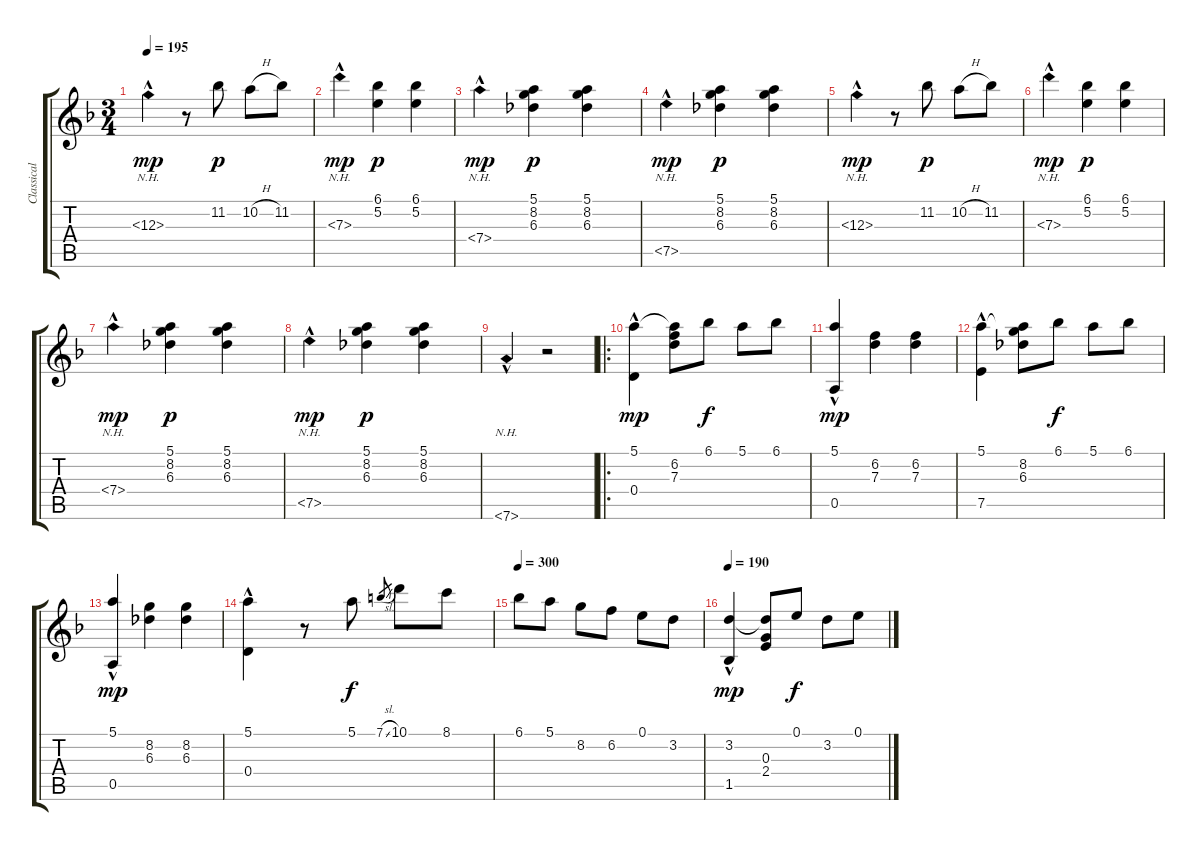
\track ("Classical guitar" "Classical ") {instrument acousticguitarnylon}
\staff {score tabs}
\tuning (E4 B3 G3 D3 A2 D2) {hide}
\ts (3 4)
\tempo 195
\clef g2
\ks dminor
12.3{nh hac}.4{dy mp instrument acousticguitarnylon} r.8 11.2.8{dy p} 10.2{h}.8 11.2.8 |
7.3{nh hac}.4{dy mp} (6.1 5.2).4{dy p} (6.1 5.2).4 |
7.4{nh hac}.4{dy mp} (5.1 8.2 6.3).4{dy p} (5.1 8.2 6.3).4 |
7.5{nh hac}.4{dy mp} (5.1 8.2 6.3).4{dy p} (5.1 8.2 6.3).4 |
12.3{nh hac}.4{dy mp} r.8 11.2.8{dy p} 10.2{h}.8 11.2.8 |
7.3{nh hac}.4{dy mp} (6.1 5.2).4{dy p} (6.1 5.2).4 |
7.4{nh hac}.4{dy mp} (5.1 8.2 6.3).4{dy p} (5.1 8.2 6.3).4 |
7.5{nh hac}.4{dy mp} (5.1 8.2 6.3).4{dy p} (5.1 8.2 6.3).4 |
7.6{nh hac}.4 r.2 |
\ro
(5.1 0.4{hac}).4{dy mp} (5.1{t} 6.2 7.3).8 6.1.8{dy f} 5.1.8 6.1.8 |
(5.1{hac} 0.5{hac}).4{dy mp} (6.2 7.3).4 (6.2 7.3).4 |
(5.1 7.5{hac}).4 (5.1{t} 8.2 6.3).8 6.1.8{dy f} 5.1.8 6.1.8 |
(5.1 0.5{hac}).4{dy mp} (8.2 6.3).4 (8.2 6.3).4 |
(5.1{hac} 0.4{hac}).4 r.8 5.1.8{dy f} 7.1{sl}.8{gr} 10.1.8 8.1.8 |
\tempo 300
6.1.8 5.1.8 8.2.8 6.2.8 0.1.8 3.2.8 |
\tempo 190
(3.2 1.5{hac}).4{dy mp} (3.2{t} 0.3 2.4).8 0.1.8{dy f} 3.2.8 0.1.8
